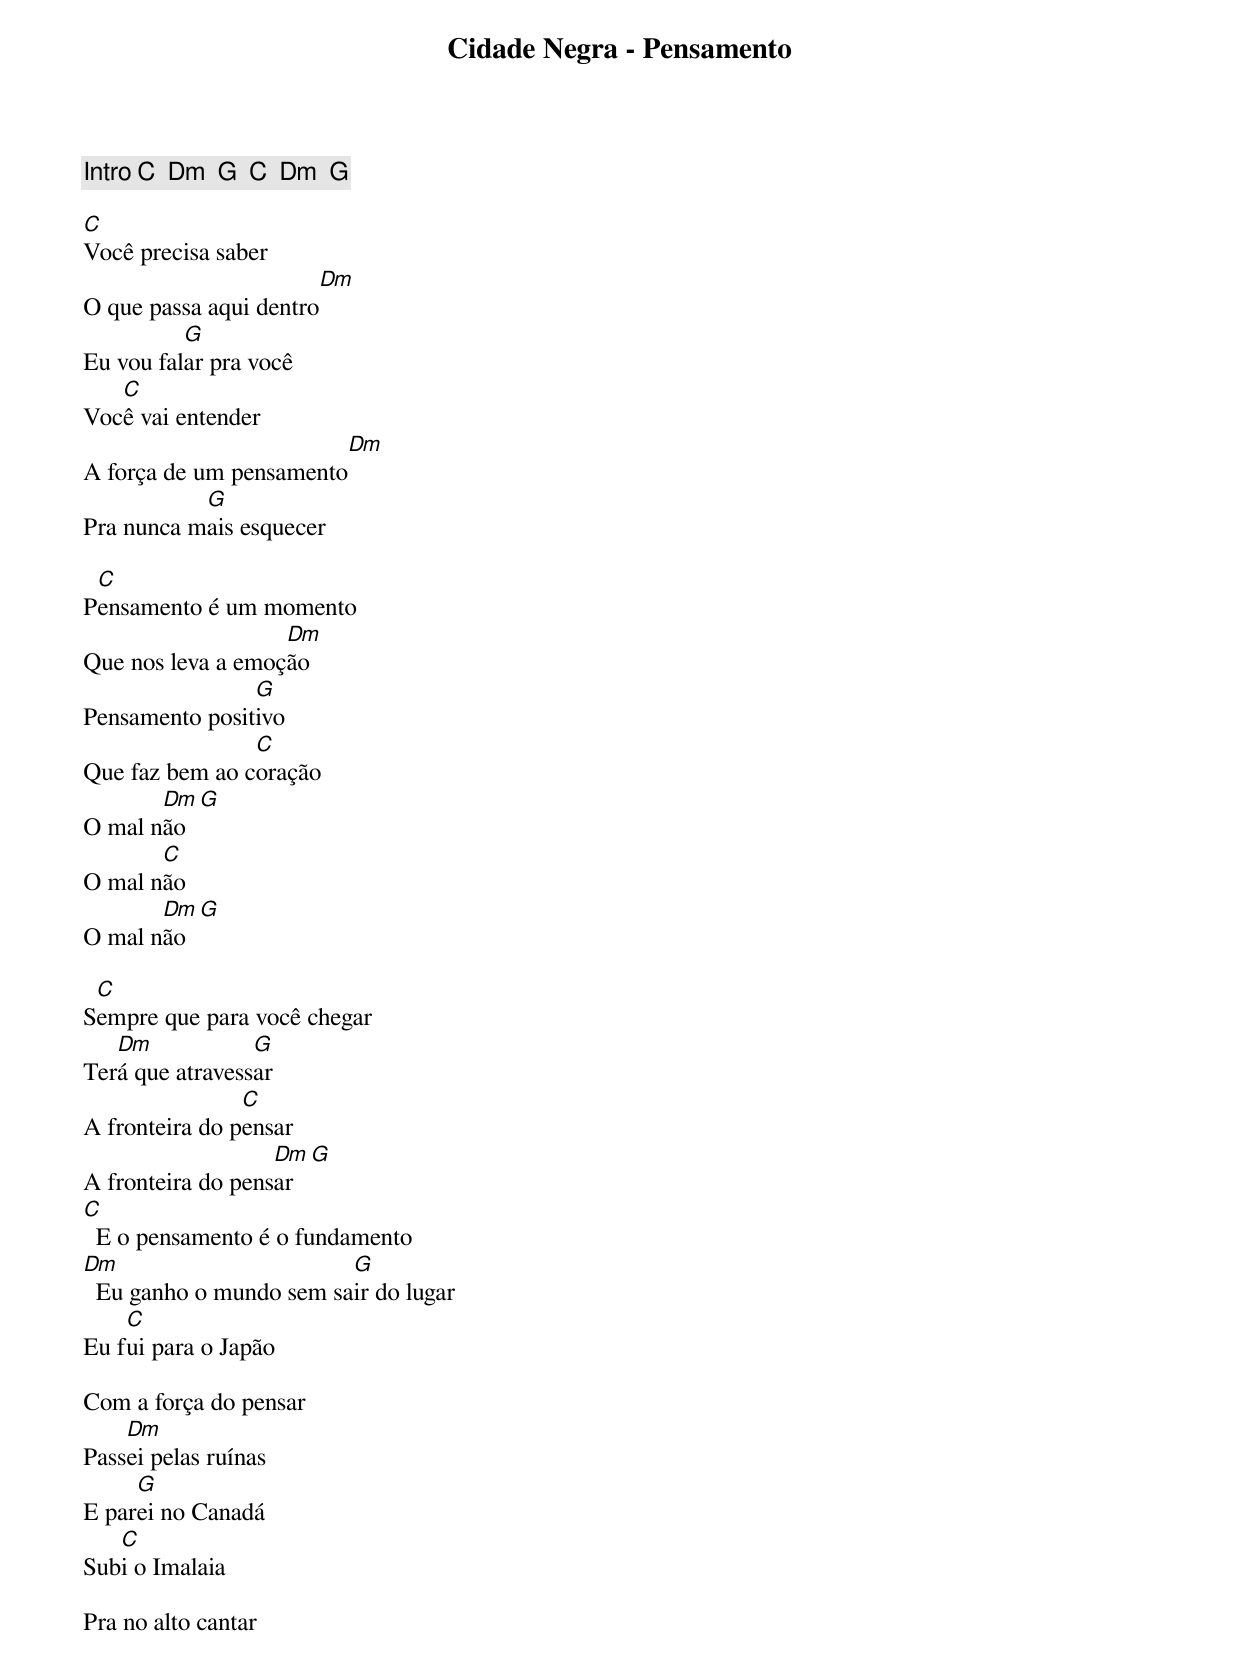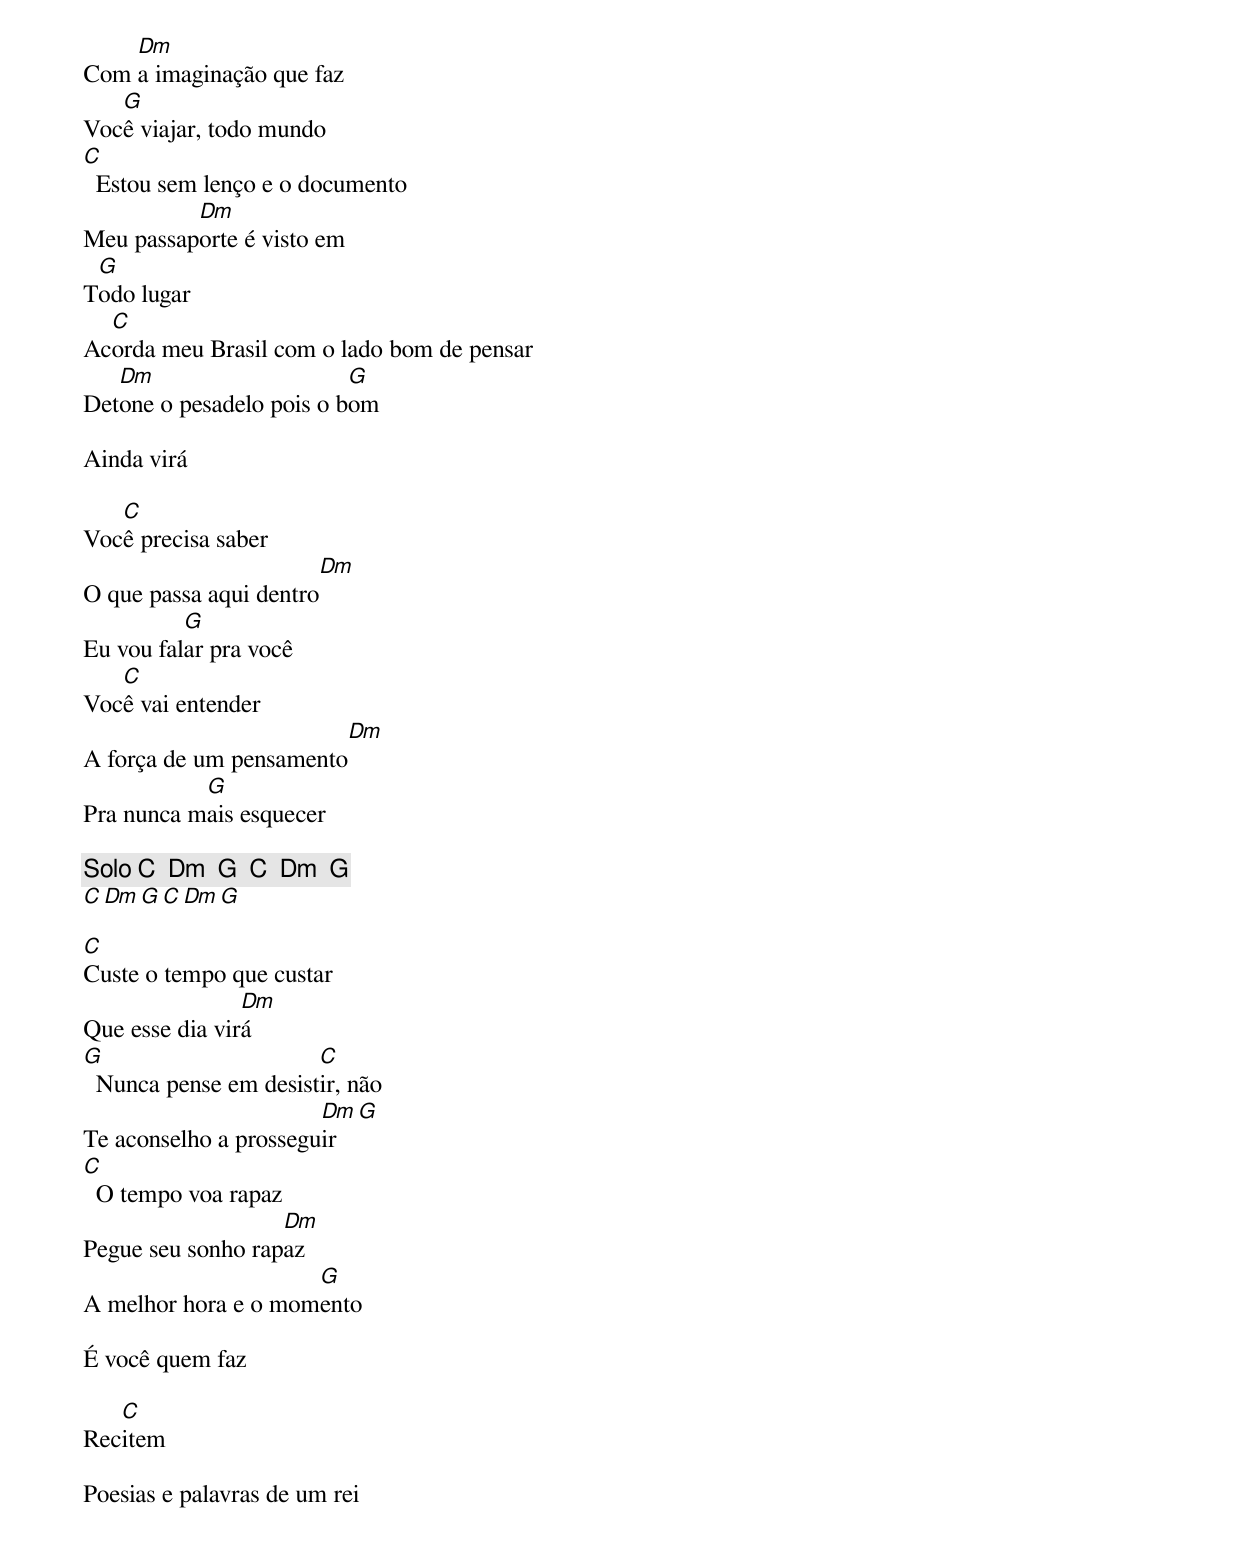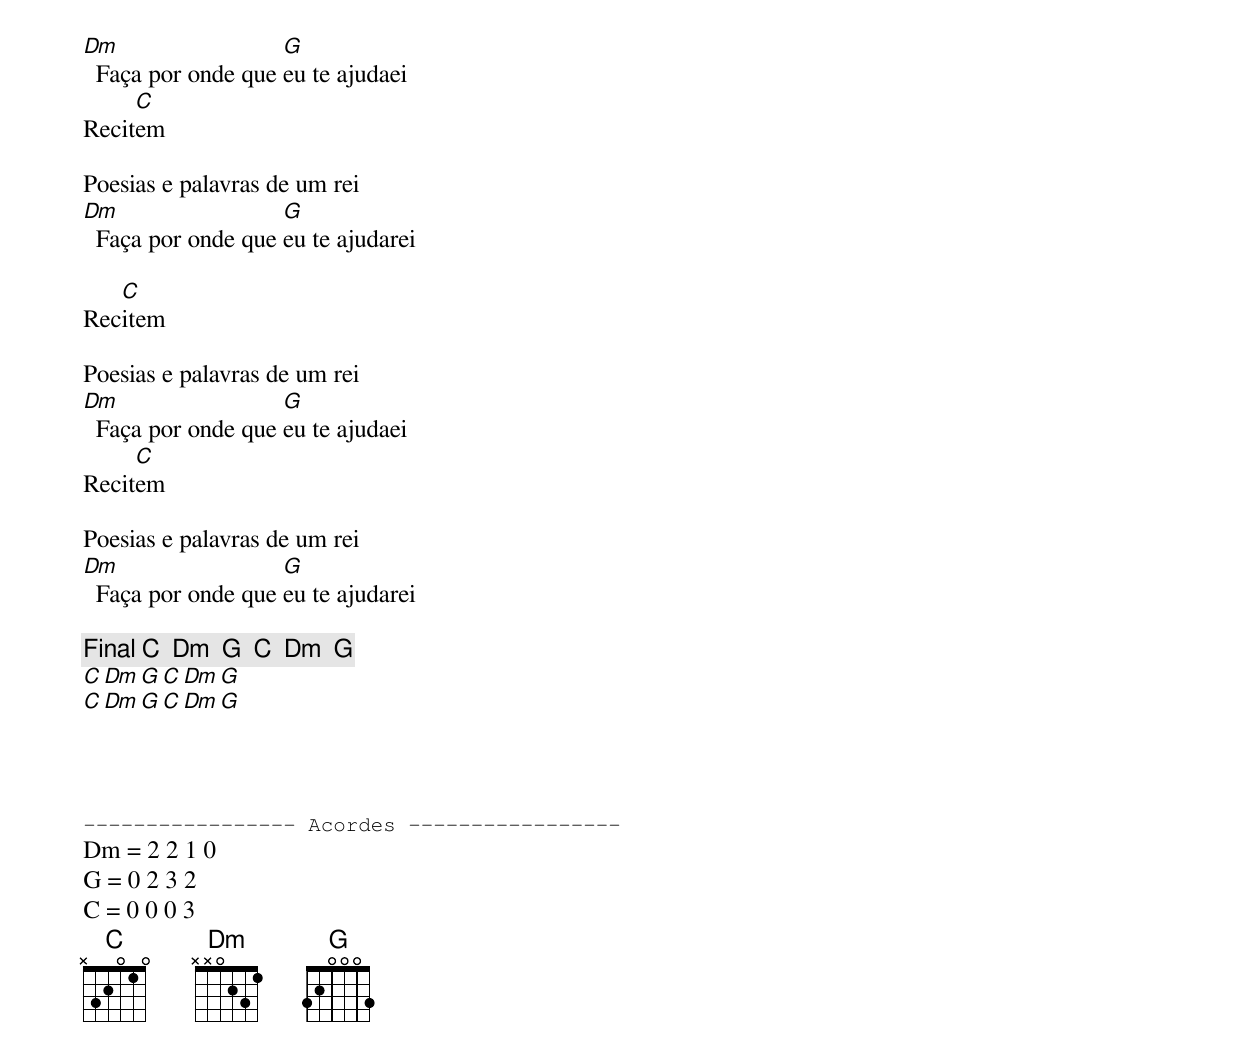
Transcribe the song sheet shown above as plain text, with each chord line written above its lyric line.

Cidade Negra - Pensamento

[Intro] C  Dm  G  C  Dm  G

C
Você precisa saber
                        Dm
O que passa aqui dentro
          G
Eu vou falar pra você
   C
Você vai entender
                         Dm
A força de um pensamento
           G
Pra nunca mais esquecer

 C
Pensamento é um momento
                   Dm
Que nos leva a emoção
                G
Pensamento positivo
                C
Que faz bem ao coração
       Dm  G
O mal não
       C
O mal não
       Dm  G
O mal não

 C
Sempre que para você chegar
   Dm            G
Terá que atravessar
                C
A fronteira do pensar
                   Dm  G
A fronteira do pensar
C
  E o pensamento é o fundamento
Dm                       G
  Eu ganho o mundo sem sair do lugar
    C
Eu fui para o Japão

Com a força do pensar
    Dm
Passei pelas ruínas
     G
E parei no Canadá
   C
Subi o Imalaia

Pra no alto cantar
    Dm
Com a imaginação que faz
   G
Você viajar, todo mundo
C
  Estou sem lenço e o documento
          Dm
Meu passaporte é visto em
 G
Todo lugar
  C
Acorda meu Brasil com o lado bom de pensar
   Dm                     G
Detone o pesadelo pois o bom

Ainda virá

   C
Você precisa saber
                        Dm
O que passa aqui dentro
          G
Eu vou falar pra você
   C
Você vai entender
                         Dm
A força de um pensamento
           G
Pra nunca mais esquecer

[Solo] C  Dm  G  C  Dm  G
       C  Dm  G  C  Dm  G

C
Custe o tempo que custar
                Dm
Que esse dia virá
G                      C
  Nunca pense em desistir, não
                       Dm  G
Te aconselho a prosseguir
C
  O tempo voa rapaz
                   Dm
Pegue seu sonho rapaz
                     G
A melhor hora e o momento

É você quem faz

   C
Recitem

Poesias e palavras de um rei
Dm                  G
  Faça por onde que eu te ajudaei
     C
Recitem

Poesias e palavras de um rei
Dm                  G
  Faça por onde que eu te ajudarei

   C
Recitem

Poesias e palavras de um rei
Dm                  G
  Faça por onde que eu te ajudaei
     C
Recitem

Poesias e palavras de um rei
Dm                  G
  Faça por onde que eu te ajudarei

[Final] C  Dm  G  C  Dm  G
        C  Dm  G  C  Dm  G
        C  Dm  G  C  Dm  G




----------------- Acordes -----------------
Dm = 2 2 1 0
G = 0 2 3 2
C = 0 0 0 3
